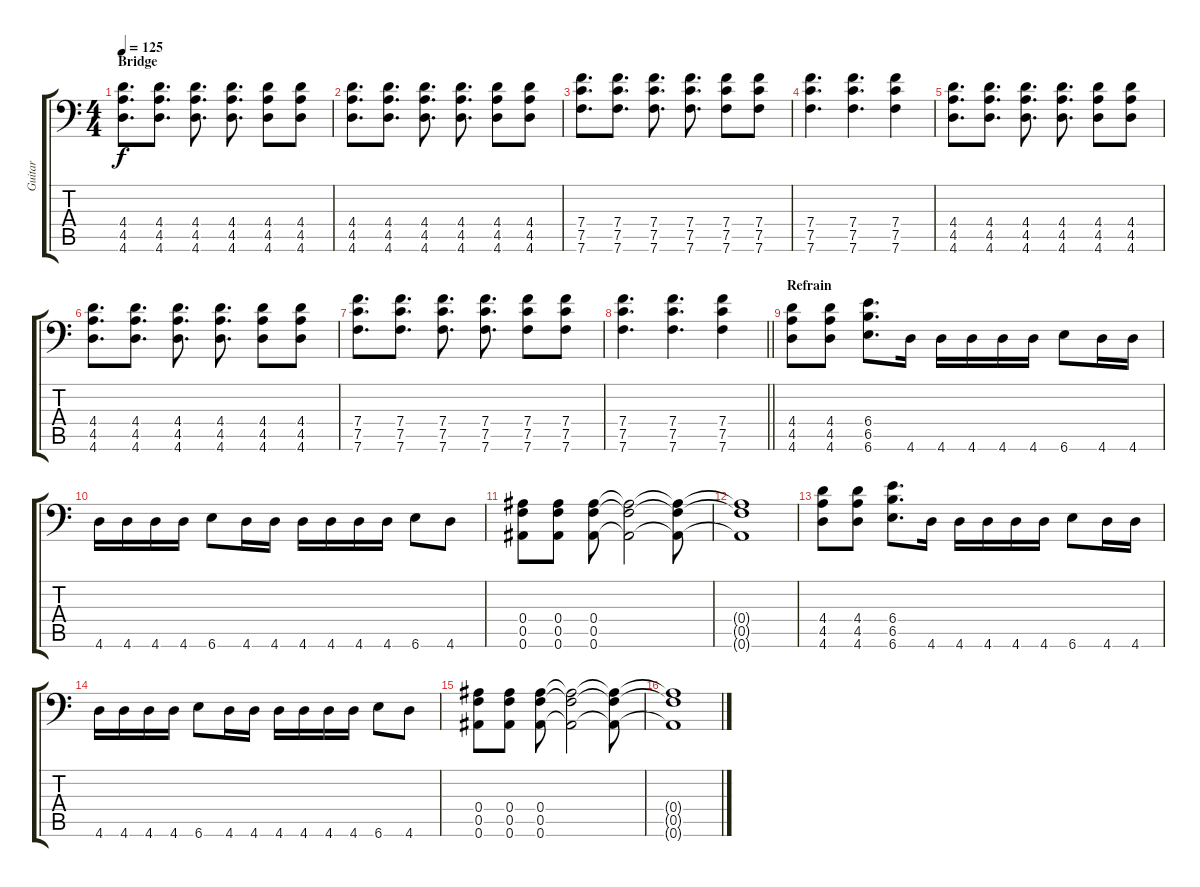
\track ("Guitar" "Guitar") {instrument electricguitarclean}
\staff {score tabs}
\tuning (C4 G3 Eb3 Bb2 F2 Bb1) {hide}
\ts (4 4)
\section ("" "Bridge")
\tempo 125
\clef f4
\ks c
(4.4 4.5 4.6).8{d dy f} (4.4 4.5 4.6).8{d} (4.4 4.5 4.6).8{d} (4.4 4.5 4.6).8{d} (4.4 4.5 4.6).8 (4.4 4.5 4.6).8 |
(4.4 4.5 4.6).8{d} (4.4 4.5 4.6).8{d} (4.4 4.5 4.6).8{d} (4.4 4.5 4.6).8{d} (4.4 4.5 4.6).8 (4.4 4.5 4.6).8 |
(7.4 7.5 7.6).8{d} (7.4 7.5 7.6).8{d} (7.4 7.5 7.6).8{d} (7.4 7.5 7.6).8{d} (7.4 7.5 7.6).8 (7.4 7.5 7.6).8 |
(7.4 7.5 7.6).4{d} (7.4 7.5 7.6).4{d} (7.4 7.5 7.6).4 |
(4.4 4.5 4.6).8{d} (4.4 4.5 4.6).8{d} (4.4 4.5 4.6).8{d} (4.4 4.5 4.6).8{d} (4.4 4.5 4.6).8 (4.4 4.5 4.6).8 |
(4.4 4.5 4.6).8{d} (4.4 4.5 4.6).8{d} (4.4 4.5 4.6).8{d} (4.4 4.5 4.6).8{d} (4.4 4.5 4.6).8 (4.4 4.5 4.6).8 |
(7.4 7.5 7.6).8{d} (7.4 7.5 7.6).8{d} (7.4 7.5 7.6).8{d} (7.4 7.5 7.6).8{d} (7.4 7.5 7.6).8 (7.4 7.5 7.6).8 |
\barLineRight lightlight
(7.4 7.5 7.6).4{d} (7.4 7.5 7.6).4{d} (7.4 7.5 7.6).4 |
\section ("" "Refrain")
(4.4 4.5 4.6).8 (4.4 4.5 4.6).8 (6.4 6.5 6.6).8{d} 4.6.16 4.6.16 4.6.16 4.6.16 4.6.16 6.6.8 4.6.16 4.6.16 |
4.6.16 4.6.16 4.6.16 4.6.16 6.6.8 4.6.16 4.6.16 4.6.16 4.6.16 4.6.16 4.6.16 6.6.8 4.6.8 |
(0.4 0.5 0.6).8 (0.4 0.5 0.6).8 (0.4 0.5 0.6).8 (0.4{t} 0.5{t} 0.6{t}).2 (0.4{t} 0.5{t} 0.6{t}).8 |
(0.4{t} 0.5{t} 0.6{t}).1 |
(4.4 4.5 4.6).8 (4.4 4.5 4.6).8 (6.4 6.5 6.6).8{d} 4.6.16 4.6.16 4.6.16 4.6.16 4.6.16 6.6.8 4.6.16 4.6.16 |
4.6.16 4.6.16 4.6.16 4.6.16 6.6.8 4.6.16 4.6.16 4.6.16 4.6.16 4.6.16 4.6.16 6.6.8 4.6.8 |
(0.4 0.5 0.6).8 (0.4 0.5 0.6).8 (0.4 0.5 0.6).8 (0.4{t} 0.5{t} 0.6{t}).2 (0.4{t} 0.5{t} 0.6{t}).8 |
(0.4{t} 0.5{t} 0.6{t}).1
